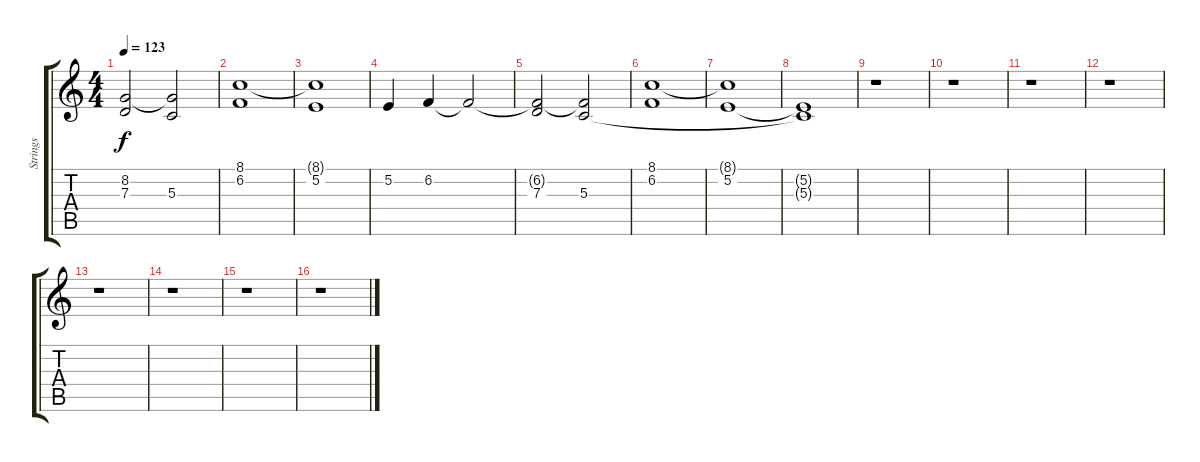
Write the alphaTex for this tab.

\track ("Strings" "Strings") {instrument stringensemble1}
\staff {score tabs}
\tuning (E4 B3 G3 D3 A2 E2) {hide}
\ts (4 4)
\tempo 123
\clef g2
\ks c
(8.2{t} 7.3).2{dy f} (8.2{t} 5.3).2 |
(8.1 6.2).1 |
(8.1{t} 5.2).1 |
5.2.4 6.2.4 6.2{t}.2 |
(6.2{t} 7.3).2 (6.2{t} 5.3).2 |
(8.1 6.2).1 |
(8.1{t} 5.2).1 |
(5.2{t} 5.3{t}).1 |
r.1 |
r.1 |
r.1 |
r.1 |
r.1 |
r.1 |
r.1 |
r.1
